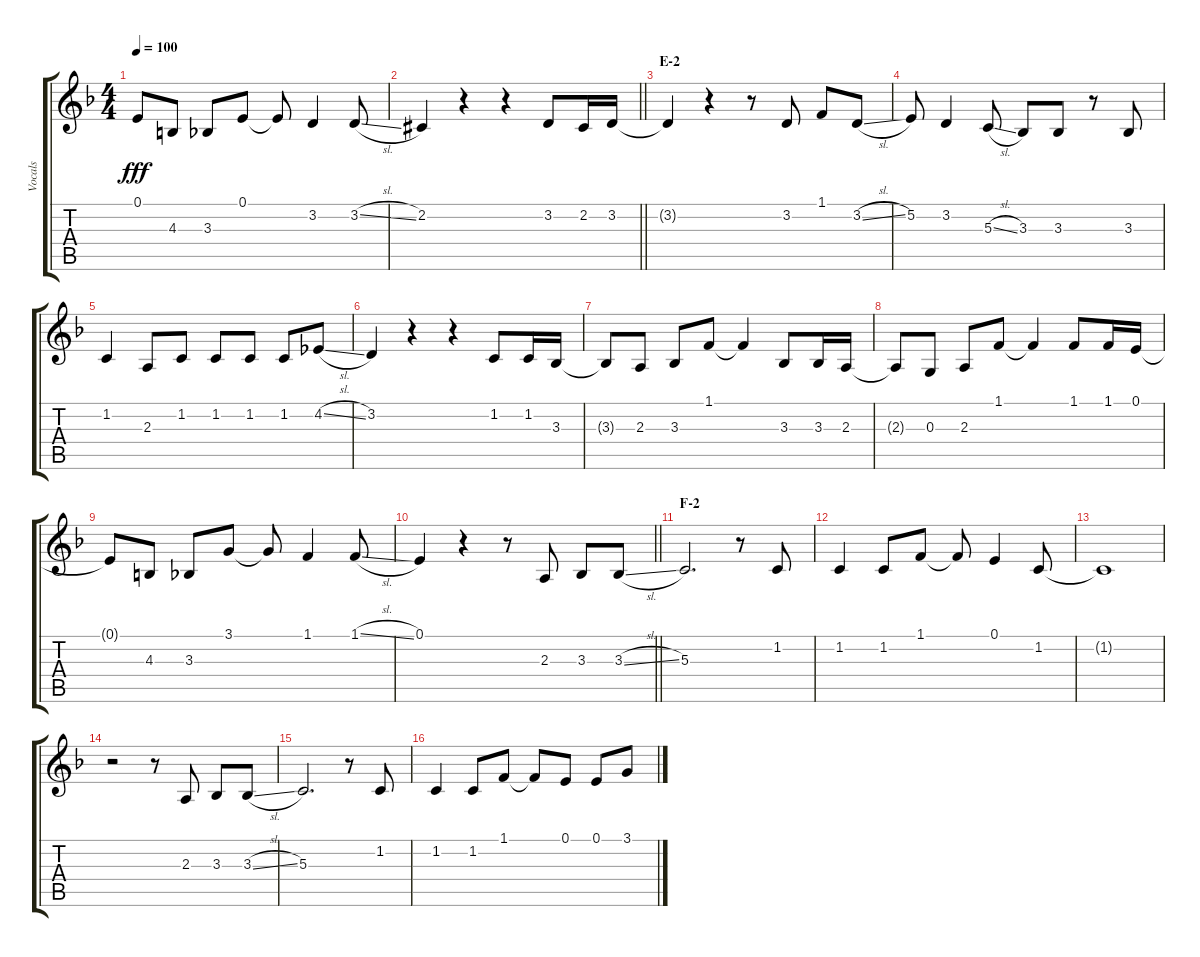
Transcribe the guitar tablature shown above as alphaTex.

\track ("Vocals" "Vocals") {instrument voiceoohs}
\staff {score tabs}
\tuning (E4 B3 G3 D3 A2 E2) {hide}
\ts (4 4)
\tempo 100
\clef g2
\ks f
0.1{t}.8{dy fff} 4.3.8 3.3.8 0.1.8 0.1{t}.8 3.2.4 3.2{sl}.8 |
\barLineRight lightlight
2.2{acc #}.4 r.4 r.4 3.2.8 2.2{acc #}.16 3.2.16 |
\section ("" "E-2")
3.2{t}.4 r.4 r.8 3.2.8 1.1.8 3.2{sl}.8 |
5.2.8 3.2.4 5.3{sl}.8 3.3.8 3.3.8 r.8 3.3.8 |
1.2.4 2.3.8 1.2.8 1.2.8 1.2.8 1.2.8 4.2{sl}.8 |
3.2.4 r.4 r.4 1.2.8 1.2.16 3.3.16 |
3.3{t}.8 2.3.8 3.3.8 1.1.8 1.1{t}.4 3.3.8 3.3.16 2.3.16 |
2.3{t}.8 0.3.8 2.3.8 1.1.8 1.1{t}.4 1.1.8 1.1.16 0.1.16 |
0.1{t}.8 4.3.8 3.3.8 3.1.8 3.1{t}.8 1.1.4 1.1{sl}.8 |
\barLineRight lightlight
0.1.4 r.4 r.8 2.3.8 3.3.8 3.3{sl}.8 |
\section ("" "F-2")
5.3.2{d} r.8 1.2.8 |
1.2.4 1.2.8 1.1.8 1.1{t}.8 0.1.4 1.2.8 |
1.2{t}.1 |
r.2 r.8 2.3.8 3.3.8 3.3{sl}.8 |
5.3.2{d} r.8 1.2.8 |
1.2.4 1.2.8 1.1.8 1.1{t}.8 0.1.8 0.1.8 3.1.8
